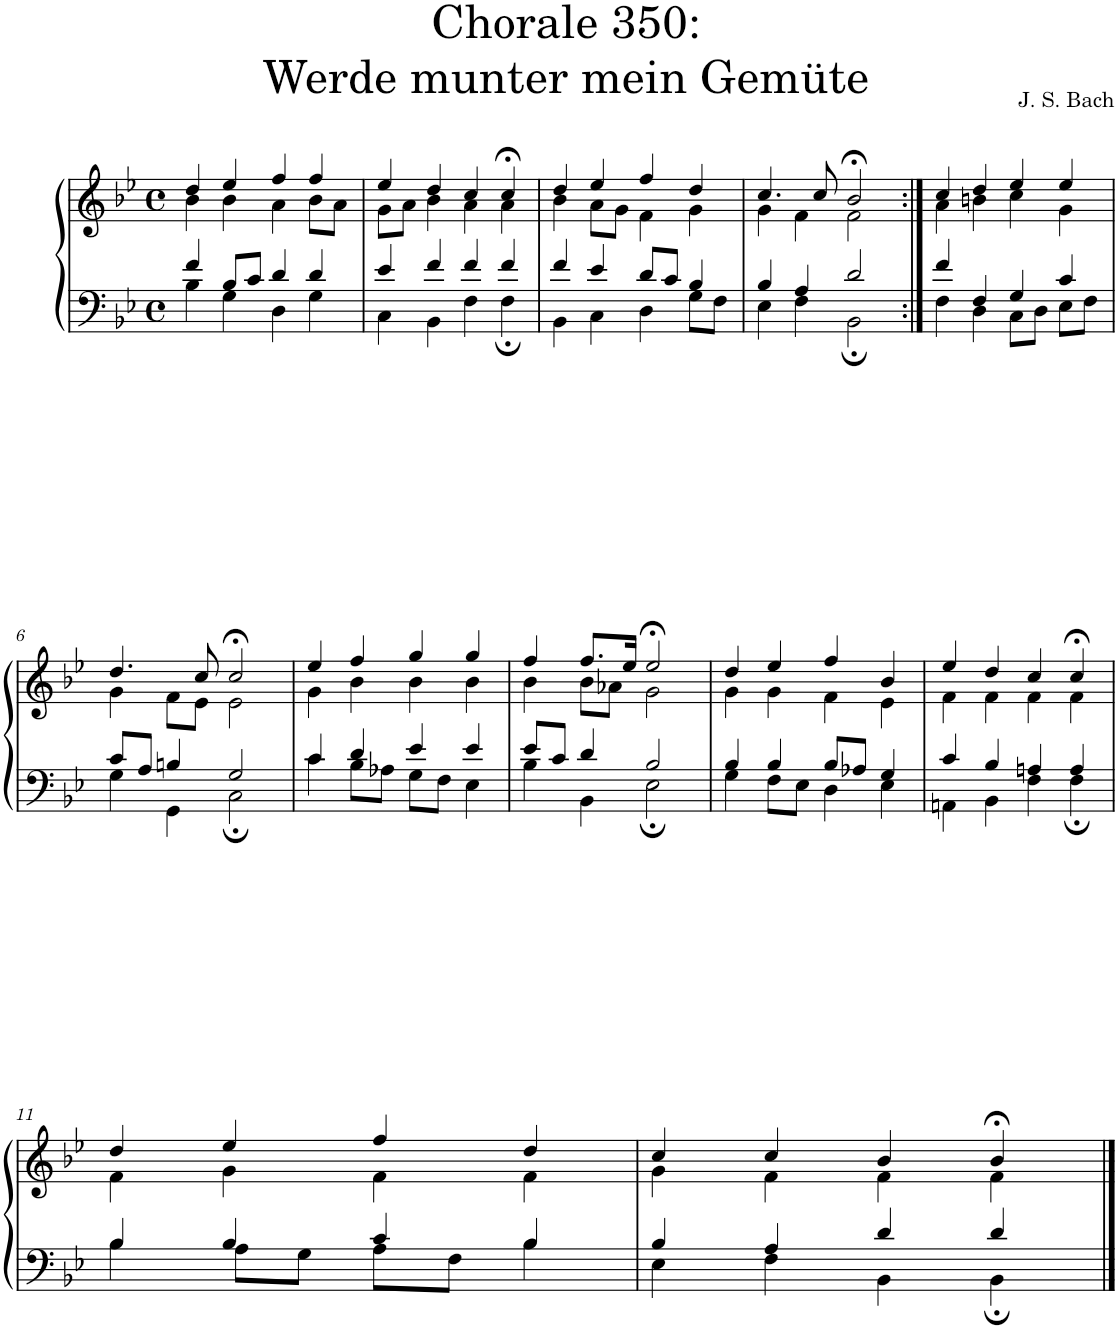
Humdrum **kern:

**kern	**kern
*part1	*part1
*staff2	*staff1
*I"S,A	*
*clefF4	*clefG2
*k[b-e-]	*k[b-e-]
*M4/4	*M4/4
*met(c)	*met(c)
=1	=1
*^	*^
4f/	4B-\	4dd/	4b-\
8B-/L	4G\	4ee-/	4b-\
8c/J	.	.	.
4d/	4D\	4ff/	4a\
4d/	4G\	4ff/	8b-\L
.	.	.	8a\J
=2	=2	=2	=2
4e-/	4C\	4ee-/	8g\L
.	.	.	8a\J
4f/	4BB-\	4dd/	4b-\
4f/	4F\	4cc/	4a\
4f/	4F;\	4cc;</	4a\
=3	=3	=3	=3
4f/	4BB-\	4dd/	4b-\
4e-/	4C\	4ee-/	8a\L
.	.	.	8g\J
8d/L	4D\	4ff/	4f\
8c/J	.	.	.
4B-/	8G\L	4dd/	4g\
.	8F\J	.	.
=4	=4	=4	=4
4B-/	4E-\	4.cc/	4g\
4A/	4F\	.	4f\
.	.	8cc/	.
2d/	2BB-;\	2b-;</	2f\
=5:|!	=5:|!	=5:|!	=5:|!
4f/	4F\	4cc/	4a\
4F/	4D\	4dd/	4bn\
4G/	8C\L	4ee-/	4cc\
.	8D\J	.	.
4c/	8E-\L	4ee-/	4g\
.	8F\J	.	.
!!LO:LB:g=z	!!
=6	=6	=6	=6
8c/L	4G\	4.dd/	4g\
8A/J	.	.	.
4Bn/	4GG\	.	8f\L
.	.	8cc/	8e-\J
2G/	2C;\	2cc;</	2e-\
=7	=7	=7	=7
4c/	4c\	4ee-/	4g\
4d/	8B-\L	4ff/	4b-\
.	8A-X\J	.	.
4e-/	8G\L	4gg/	4b-\
.	8F\J	.	.
4e-/	4E-\	4gg/	4b-\
=8	=8	=8	=8
8e-/L	4B-\	4ff/	4b-\
8c/J	.	.	.
4d/	4BB-\	8.ff/L	8b-\L
.	.	.	8a-X\J
.	.	16ee-/Jk	.
2B-/	2E-;\	2ee-;</	2g\
=9	=9	=9	=9
4B-/	4G\	4dd/	4g\
4B-/	8F\L	4ee-/	4g\
.	8E-\J	.	.
8B-/L	4D\	4ff/	4f\
8A-X/J	.	.	.
4G/	4E-\	4b-/	4e-\
=10	=10	=10	=10
4c/	4AAn\	4ee-/	4f\
4B-/	4BB-\	4dd/	4f\
4An/	4F\	4cc/	4f\
4A/	4F;\	4cc;</	4f\
!!LO:LB:g=z	!!
=11	=11	=11	=11
4B-/	4B-\	4dd/	4f\
4B-/	8A\L	4ee-/	4g\
.	8G\J	.	.
4c/	8A\L	4ff/	4f\
.	8F\J	.	.
4B-/	4B-\	4dd/	4f\
=12	=12	=12	=12
4B-/	4E-\	4cc/	4g\
4A/	4F\	4cc/	4f\
4d/	4BB-\	4b-/	4f\
4d/	4BB-;\	4b-;</	4f\
*v	*v	*	*
*	*v	*v
==	==
*-	*-
